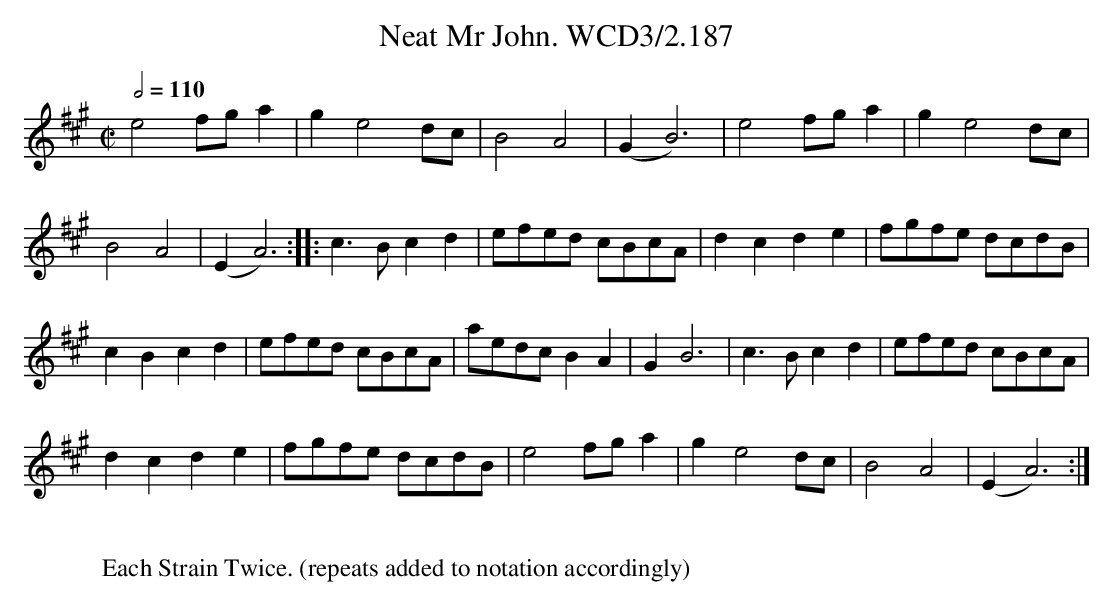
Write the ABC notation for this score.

X:1
T:Neat Mr John. WCD3/2.187
M:C|
L:1/8
Q:1/2=110
K:A
e4 fg a2|g2 e4 dc|B4A4|(G2B6)|e4 fg a2|g2 e4 dc|
B4A4|(E2A6)::c3B c2d2|efed cBcA|d2c2d2e2|fgfe dcdB|
c2B2 c2d2|efed cBcA|aedc B2A2|G2 B6|c3B c2d2|efed cBcA|
d2c2 d2e2|fgfe dcdB|e4 fga2|g2 e4 dc|B4A4|(E2 A6):|
W:
W:Each Strain Twice. (repeats added to notation accordingly)
